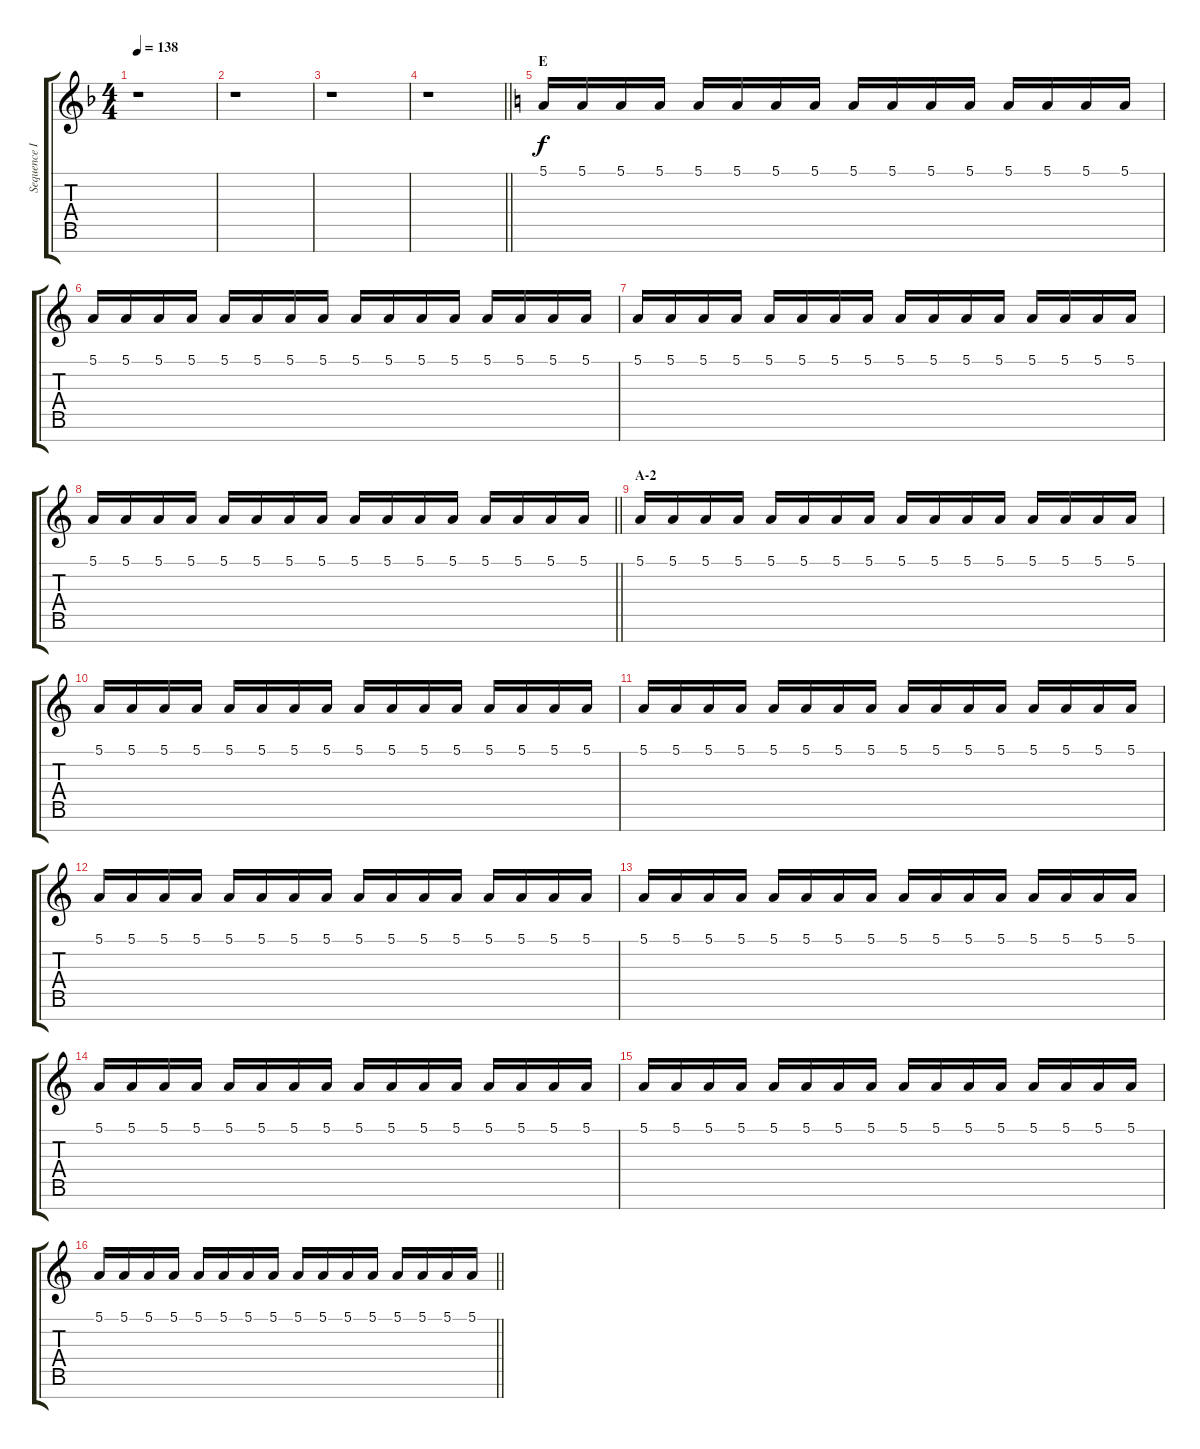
\track ("Sequence I" "Sequence I") {instrument lead1square}
\staff {score tabs}
\tuning (E4 B3 G3 D3 A2 E2 B1) {hide}
\ts (4 4)
\tempo 138
\clef g2
\ks f
r.1{dy f} |
r.1 |
r.1 |
\barLineRight lightlight
r.1 |
\section ("" "E")
\ks c
5.1.16 5.1.16 5.1.16 5.1.16 5.1.16 5.1.16 5.1.16 5.1.16 5.1.16 5.1.16 5.1.16 5.1.16 5.1.16 5.1.16 5.1.16 5.1.16 |
5.1.16 5.1.16 5.1.16 5.1.16 5.1.16 5.1.16 5.1.16 5.1.16 5.1.16 5.1.16 5.1.16 5.1.16 5.1.16 5.1.16 5.1.16 5.1.16 |
5.1.16 5.1.16 5.1.16 5.1.16 5.1.16 5.1.16 5.1.16 5.1.16 5.1.16 5.1.16 5.1.16 5.1.16 5.1.16 5.1.16 5.1.16 5.1.16 |
\barLineRight lightlight
5.1.16 5.1.16 5.1.16 5.1.16 5.1.16 5.1.16 5.1.16 5.1.16 5.1.16 5.1.16 5.1.16 5.1.16 5.1.16 5.1.16 5.1.16 5.1.16 |
\section ("" "A-2")
5.1.16 5.1.16 5.1.16 5.1.16 5.1.16 5.1.16 5.1.16 5.1.16 5.1.16 5.1.16 5.1.16 5.1.16 5.1.16 5.1.16 5.1.16 5.1.16 |
5.1.16 5.1.16 5.1.16 5.1.16 5.1.16 5.1.16 5.1.16 5.1.16 5.1.16 5.1.16 5.1.16 5.1.16 5.1.16 5.1.16 5.1.16 5.1.16 |
5.1.16 5.1.16 5.1.16 5.1.16 5.1.16 5.1.16 5.1.16 5.1.16 5.1.16 5.1.16 5.1.16 5.1.16 5.1.16 5.1.16 5.1.16 5.1.16 |
5.1.16 5.1.16 5.1.16 5.1.16 5.1.16 5.1.16 5.1.16 5.1.16 5.1.16 5.1.16 5.1.16 5.1.16 5.1.16 5.1.16 5.1.16 5.1.16 |
5.1.16 5.1.16 5.1.16 5.1.16 5.1.16 5.1.16 5.1.16 5.1.16 5.1.16 5.1.16 5.1.16 5.1.16 5.1.16 5.1.16 5.1.16 5.1.16 |
5.1.16 5.1.16 5.1.16 5.1.16 5.1.16 5.1.16 5.1.16 5.1.16 5.1.16 5.1.16 5.1.16 5.1.16 5.1.16 5.1.16 5.1.16 5.1.16 |
5.1.16 5.1.16 5.1.16 5.1.16 5.1.16 5.1.16 5.1.16 5.1.16 5.1.16 5.1.16 5.1.16 5.1.16 5.1.16 5.1.16 5.1.16 5.1.16 |
\barLineRight lightlight
5.1.16 5.1.16 5.1.16 5.1.16 5.1.16 5.1.16 5.1.16 5.1.16 5.1.16 5.1.16 5.1.16 5.1.16 5.1.16 5.1.16 5.1.16 5.1.16
